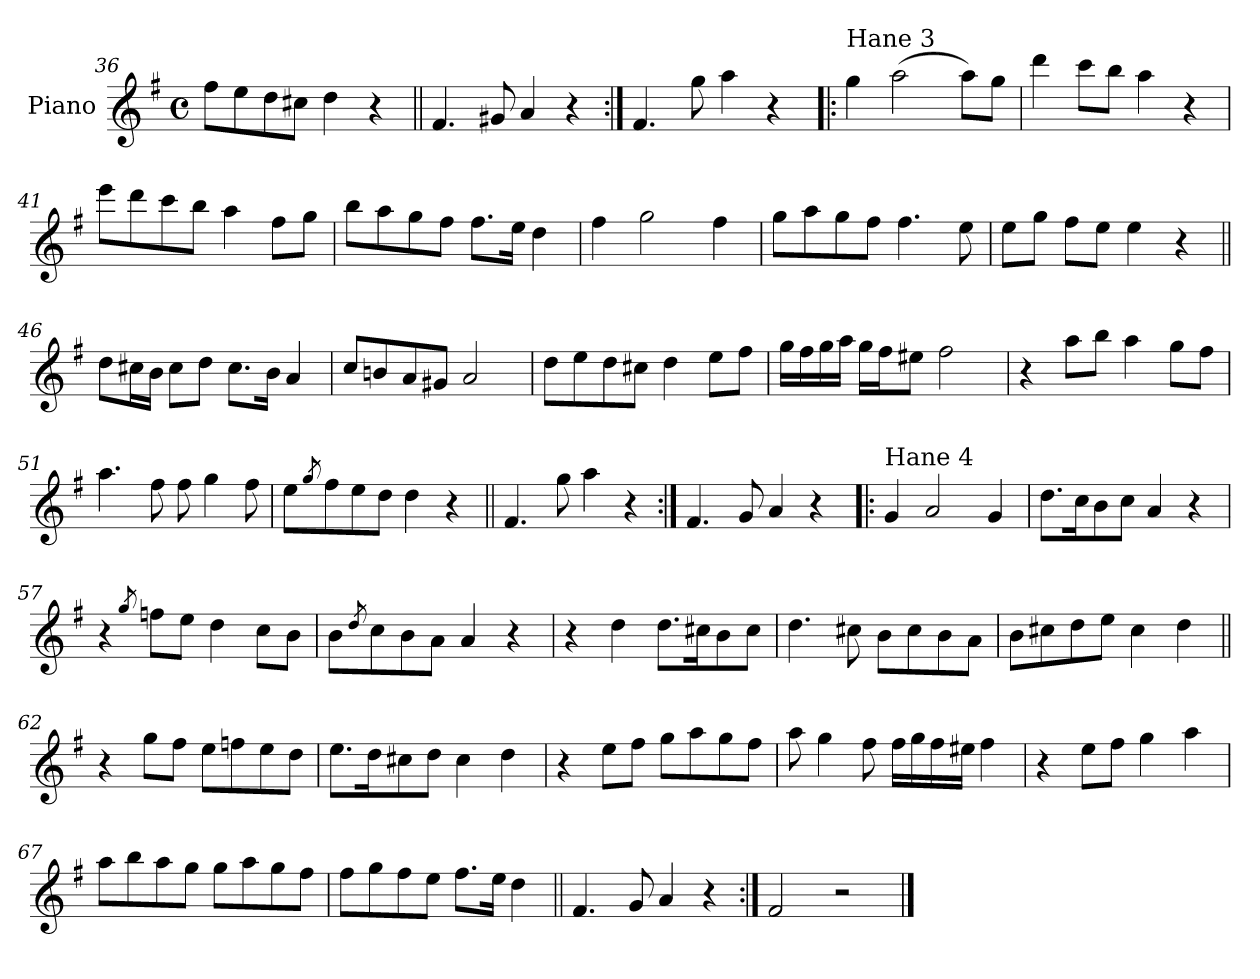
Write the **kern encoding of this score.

**kern
*part1
*staff1
*I"Piano
*I'Pno.
*clefG2
*k[f#]
*M4/4
*met(c)
=36
8ff#\L
8ee\
8dd\
8cc#X\J
4dd\
4r
=37||
4.f#/
8g#X/
4a/
4r
=38:|!
4.f#/
8gg\
4aa\
4r
=39!|:
!LO:TX:a:t=Hane 3
4gg\
(>2aa\
8aa\L)
8gg\J
=40
4ddd\
8ccc\L
8bb\J
4aa\
4r
!!LO:LB:g=z
=41
8eee\L
8ddd\
8ccc\
8bb\J
4aa\
8ff#\L
8gg\J
=42
8bb\L
8aa\
8gg\
8ff#\J
8.ff#\L
16ee\Jk
4dd\
=43
4ff#\
2gg\
4ff#\
=44
8gg\L
8aa\
8gg\
8ff#\J
4.ff#\
8ee\
=45
8ee\L
8gg\J
8ff#\L
8ee\J
4ee\
4r
!!LO:LB:g=z
=46||
8dd\L
16cc#X\L
16b\JJ
8cc#\L
8dd\J
8.cc#\L
16b\Jk
4a/
=47
8cc/L
8bn/
8a/
8g#X/J
2a/
=48
8dd\L
8ee\
8dd\
8cc#X\J
4dd\
8ee\L
8ff#\J
=49
16gg\LL
16ff#\
16gg\
16aa\JJ
16gg\LL
16ff#\J
8ee#X\J
2ff#\
=50
4r
8aa\L
8bb\J
4aa\
8gg\L
8ff#\J
!!LO:LB:g=z
=51
4.aa\
8ff#\
8ff#\
4gg\
8ff#\
=52
8ee\L
8qgg/
8ff#\
8ee\
8dd\J
4dd\
4r
=53||
4.f#/
8gg\
4aa\
4r
=54:|!
4.f#/
8g/
4a/
4r
=55!|:
!LO:TX:a:t=Hane 4
4g/
2a/
4g/
=56
8.dd\L
16cc\K
8b\
8cc\J
4a/
4r
=57
4r
8qgg/
8ffn\L
8ee\J
4dd\
8cc\L
8b\J
!!LO:PB:g=z
=58
8b\L
8qdd/
8cc\
8b\
8a\J
4a/
4r
=59
4r
4dd\
8.dd\L
16cc#X\K
8b\
8cc#\J
=60
4.dd\
8cc#X\
8b\L
8cc#\
8b\
8a\J
=61
8b\L
8cc#X\
8dd\
8ee\J
4cc#\
4dd\
=62||
4r
8gg\L
8ff#\J
8ee\L
8ffn\
8ee\
8dd\J
!!LO:LB:g=z
=63
8.ee\L
16dd\K
8cc#X\
8dd\J
4cc#\
4dd\
=64
4r
8ee\L
8ff#\J
8gg\L
8aa\
8gg\
8ff#\J
=65
8aa\
4gg\
8ff#\
16ff#\LL
16gg\
16ff#\
16ee#X\JJ
4ff#\
=66
4r
8ee\L
8ff#\J
4gg\
4aa\
=67
8aa\L
8bb\
8aa\
8gg\J
8gg\L
8aa\
8gg\
8ff#\J
!!LO:LB:g=z
=68
8ff#\L
8gg\
8ff#\
8ee\J
8.ff#\L
16ee\Jk
4dd\
=69||
4.f#/
8g/
4a/
4r
=70:|!
2f#/
2r
==
*-
